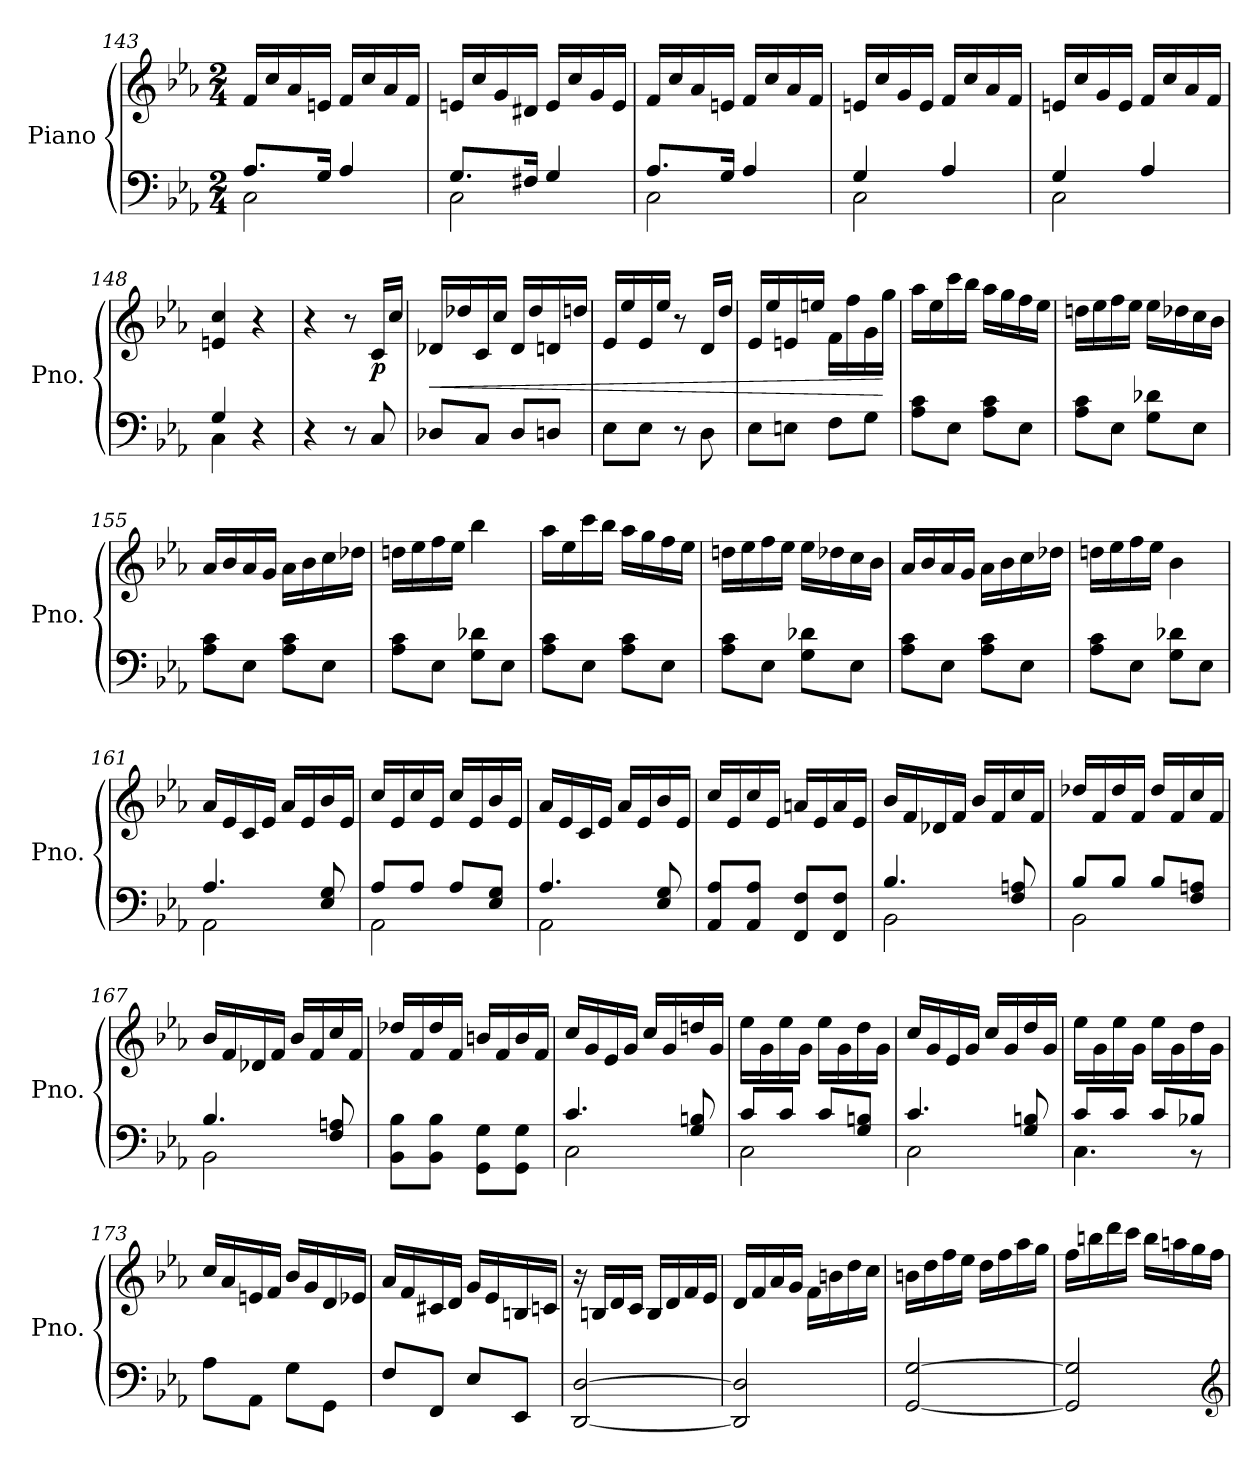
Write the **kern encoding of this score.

**kern	**kern	**dynam
*part1	*part1	*part1
*staff2	*staff1	*staff1/2
*I"Piano	*	*
*I'Pno.	*	*
*clefF4	*clefG2	*
*k[b-e-a-]	*k[b-e-a-]	*
*M2/4	*M2/4	*
=143	=143	=143
*^	*	*
8.A-/L	2C\	16f/LL	.
.	.	16cc/	.
.	.	16a-/	.
16G/Jk	.	16en/JJ	.
4A-/	.	16f/LL	.
.	.	16cc/	.
.	.	16a-/	.
.	.	16f/JJ	.
=144	=144	=144	=144
8.G/L	2C\	16en/LL	.
.	.	16cc/	.
.	.	16g/	.
16F#X/Jk	.	16d#X/JJ	.
4G/	.	16e/LL	.
.	.	16cc/	.
.	.	16g/	.
.	.	16e/JJ	.
!!LO:LB:g=z
=145	=145	=145	=145
8.A-/L	2C\	16f/LL	.
.	.	16cc/	.
.	.	16a-/	.
16G/Jk	.	16en/JJ	.
4A-/	.	16f/LL	.
.	.	16cc/	.
.	.	16a-/	.
.	.	16f/JJ	.
!!LO:PB:g=z
=146	=146	=146	=146
4G/	2C\	16en/LL	.
.	.	16cc/	.
.	.	16g/	.
.	.	16e/JJ	.
4A-/	.	16f/LL	.
.	.	16cc/	.
.	.	16a-/	.
.	.	16f/JJ	.
=147	=147	=147	=147
4G/	2C\	16en/LL	.
.	.	16cc/	.
.	.	16g/	.
.	.	16e/JJ	.
4A-/	.	16f/LL	.
.	.	16cc/	.
.	.	16a-/	.
.	.	16f/JJ	.
=148	=148	=148	=148
4G/	4C\	4en/ 4cc/	.
4r	4ryy	4r	.
*v	*v	*	*
=149	=149	=149
4r	4r	.
8r	8r	.
!	!	!LO:DY:b
8C/	16c/LL	p
.	16cc/JJ	.
=150	=150	=150
!	!	!LO:HP:b
8D-X/L	16d-X/LL	<
.	16dd-X/	.
8C/J	16c/	.
.	16cc/JJ	.
8D-/L	16d-/LL	.
.	16dd-/	.
8Dn/J	16dn/	.
.	16ddn/JJ	.
=151	=151	=151
8E-\L	16e-/LL	.
.	16ee-/	.
8E-\J	16e-/	.
.	16ee-/JJ	.
8r	8r	.
8D\	16d/LL	.
.	16dd/JJ	.
!!LO:LB:g=z
=152	=152	=152
8E-\L	16e-/LL	.
.	16ee-/	.
8En\J	16en/	.
.	16een/JJ	.
8F\L	16f\LL	.
.	16ff\	.
8G\J	16g\	.
.	16gg\JJ	[
!!LO:LB:g=z
=153	=153	=153
8A-\ 8c\L	16aa-\LL	.
.	16ee-\	.
8E-\J	16ccc\	.
.	16bb-\JJ	.
8A-\ 8c\L	16aa-\LL	.
.	16gg\	.
8E-\J	16ff\	.
.	16ee-\JJ	.
=154	=154	=154
8A-\ 8c\L	16ddn\LL	.
.	16ee-\	.
8E-\J	16ff\	.
.	16ee-\JJ	.
8G\ 8d-X\L	16ee-\LL	.
.	16dd-X\	.
8E-\J	16cc\	.
.	16b-\JJ	.
=155	=155	=155
8A-\ 8c\L	16a-/LL	.
.	16b-/	.
8E-\J	16a-/	.
.	16g/JJ	.
8A-\ 8c\L	16a-\LL	.
.	16b-\	.
8E-\J	16cc\	.
.	16dd-X\JJ	.
=156	=156	=156
8A-\ 8c\L	16ddn\LL	.
.	16ee-\	.
8E-\J	16ff\	.
.	16ee-\JJ	.
8G\ 8d-X\L	4bb-\	.
8E-\J	.	.
=157	=157	=157
8A-\ 8c\L	16aa-\LL	.
.	16ee-\	.
8E-\J	16ccc\	.
.	16bb-\JJ	.
8A-\ 8c\L	16aa-\LL	.
.	16gg\	.
8E-\J	16ff\	.
.	16ee-\JJ	.
!!LO:LB:g=z
=158	=158	=158
8A-\ 8c\L	16ddn\LL	.
.	16ee-\	.
8E-\J	16ff\	.
.	16ee-\JJ	.
8G\ 8d-X\L	16ee-\LL	.
.	16dd-X\	.
8E-\J	16cc\	.
.	16b-\JJ	.
!!LO:LB:g=z
=159	=159	=159
8A-\ 8c\L	16a-/LL	.
.	16b-/	.
8E-\J	16a-/	.
.	16g/JJ	.
8A-\ 8c\L	16a-\LL	.
.	16b-\	.
8E-\J	16cc\	.
.	16dd-X\JJ	.
=160	=160	=160
8A-\ 8c\L	16ddn\LL	.
.	16ee-\	.
8E-\J	16ff\	.
.	16ee-\JJ	.
8G\ 8d-X\L	4b-\	.
8E-\J	.	.
=161	=161	=161
*^	*	*
4.A-/	2AA-\	16a-/LL	.
.	.	16e-/	.
.	.	16c/	.
.	.	16e-/JJ	.
.	.	16a-/LL	.
.	.	16e-/	.
8E-/ 8G/	.	16b-/	.
.	.	16e-/JJ	.
=162	=162	=162	=162
8A-/L	2AA-\	16cc/LL	.
.	.	16e-/	.
8A-/J	.	16cc/	.
.	.	16e-/JJ	.
8A-/L	.	16cc/LL	.
.	.	16e-/	.
8E-/ 8G/J	.	16b-/	.
.	.	16e-/JJ	.
=163	=163	=163	=163
4.A-/	2AA-\	16a-/LL	.
.	.	16e-/	.
.	.	16c/	.
.	.	16e-/JJ	.
.	.	16a-/LL	.
.	.	16e-/	.
8E-/ 8G/	.	16b-/	.
.	.	16e-/JJ	.
*v	*v	*	*
!!LO:LB:g=z
=164	=164	=164
8AA-/ 8A-/L	16cc/LL	.
.	16e-/	.
8AA-/ 8A-/J	16cc/	.
.	16e-/JJ	.
8FF/ 8F/L	16an/LL	.
.	16e-/	.
8FF/ 8F/J	16a/	.
.	16e-/JJ	.
!!LO:PB:g=z
=165	=165	=165
*^	*	*
4.B-/	2BB-\	16b-/LL	.
.	.	16f/	.
.	.	16d-X/	.
.	.	16f/JJ	.
.	.	16b-/LL	.
.	.	16f/	.
8F/ 8An/	.	16cc/	.
.	.	16f/JJ	.
=166	=166	=166	=166
8B-/L	2BB-\	16dd-X/LL	.
.	.	16f/	.
8B-/J	.	16dd-/	.
.	.	16f/JJ	.
8B-/L	.	16dd-/LL	.
.	.	16f/	.
8F/ 8An/J	.	16cc/	.
.	.	16f/JJ	.
=167	=167	=167	=167
4.B-/	2BB-\	16b-/LL	.
.	.	16f/	.
.	.	16d-X/	.
.	.	16f/JJ	.
.	.	16b-/LL	.
.	.	16f/	.
8F/ 8An/	.	16cc/	.
.	.	16f/JJ	.
*v	*v	*	*
=168	=168	=168
8BB-\ 8B-\L	16dd-X/LL	.
.	16f/	.
8BB-\ 8B-\J	16dd-/	.
.	16f/JJ	.
8GG\ 8G\L	16bn/LL	.
.	16f/	.
8GG\ 8G\J	16b/	.
.	16f/JJ	.
=169	=169	=169
*^	*	*
4.c/	2C\	16cc/LL	.
.	.	16g/	.
.	.	16e-/	.
.	.	16g/JJ	.
.	.	16cc/LL	.
.	.	16g/	.
8G/ 8Bn/	.	16ddn/	.
.	.	16g/JJ	.
!!LO:LB:g=z
=170	=170	=170	=170
8c/L	2C\	16ee-\LL	.
.	.	16g\	.
8c/J	.	16ee-\	.
.	.	16g\JJ	.
8c/L	.	16ee-\LL	.
.	.	16g\	.
8G/ 8Bn/J	.	16dd\	.
.	.	16g\JJ	.
!!LO:LB:g=z
=171	=171	=171	=171
4.c/	2C\	16cc/LL	.
.	.	16g/	.
.	.	16e-/	.
.	.	16g/JJ	.
.	.	16cc/LL	.
.	.	16g/	.
8G/ 8Bn/	.	16dd/	.
.	.	16g/JJ	.
=172	=172	=172	=172
8c/L	4.C\	16ee-\LL	.
.	.	16g\	.
8c/J	.	16ee-\	.
.	.	16g\JJ	.
8c/L	.	16ee-\LL	.
.	.	16g\	.
8B-X/J	8r	16dd\	.
.	.	16g\JJ	.
*v	*v	*	*
=173	=173	=173
8A-\L	16cc/LL	.
.	16a-/	.
8AA-\J	16en/	.
.	16f/JJ	.
8G\L	16b-/LL	.
.	16g/	.
8GG\J	16d/	.
.	16e-X/JJ	.
=174	=174	=174
8F/L	16a-/LL	.
.	16f/	.
8FF/J	16c#X/	.
.	16d/JJ	.
8E-/L	16g/LL	.
.	16e-/	.
8EE-/J	16Bn/	.
.	16cn/JJ	.
=175	=175	=175
[2DD/ [2D/	16r	.
.	16Bn/LL	.
.	16d/	.
.	16c/JJ	.
.	16B/LL	.
.	16d/	.
.	16f/	.
.	16e-/JJ	.
!!LO:LB:g=z
=176	=176	=176
2DD/] 2D/]	16d/LL	.
.	16f/	.
.	16a-/	.
.	16g/JJ	.
.	16f\LL	.
.	16bn\	.
.	16dd\	.
.	16cc\JJ	.
=177	=177	=177
[2GG/ [2G/	16bn\LL	.
.	16dd\	.
.	16ff\	.
.	16ee-\JJ	.
.	16dd\LL	.
.	16ff\	.
.	16aa-\	.
.	16gg\JJ	.
=178	=178	=178
2GG/] 2G/]	16ff\LL	.
.	16bbn\	.
.	16ddd\	.
.	16ccc\JJ	.
.	16bb\LL	.
.	16aan\	.
.	16gg\	.
*clefG2	*	*
.	16ff\JJ	.
=	=	=
*-	*-	*-
